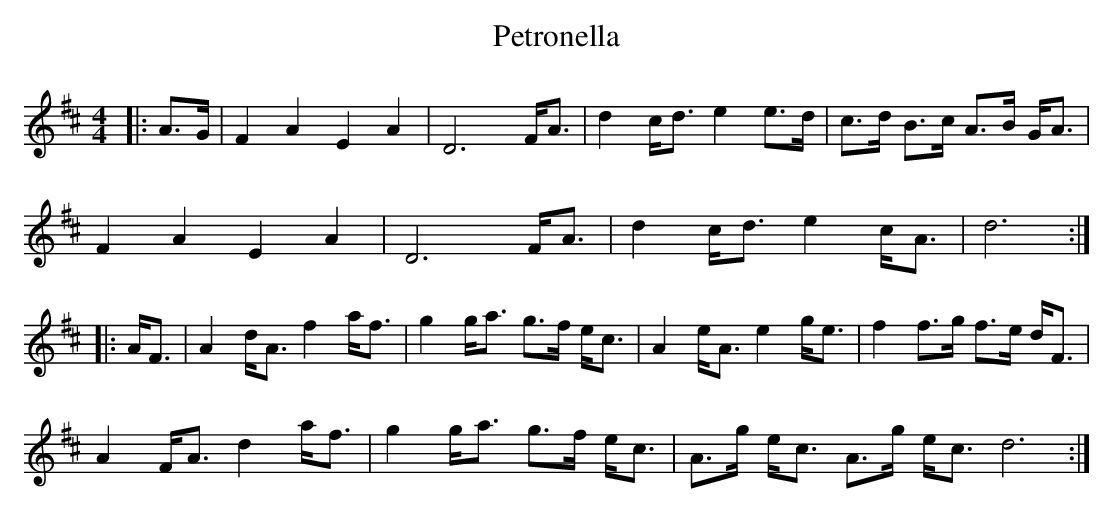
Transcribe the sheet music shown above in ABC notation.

X:1
T: Petronella
M: 4/4
L: 1/8
K: Dmaj
|:A>G|F2A2E2A2|D6 F<A|d2 c<d e2 e>d|c>d B>c A>B G<A|
F2A2E2A2|D6 F<A|d2 c<d e2 c<A|d6:|
|:A<F|A2d<A f2 a<f|g2 g<a g>f e<c|A2 e<A e2 g<e|f2 f>g f>e d<F|
A2 F<A d2 a<f|g2 g<a g>f e<c|A>g e<c A>g e<c d6:|
